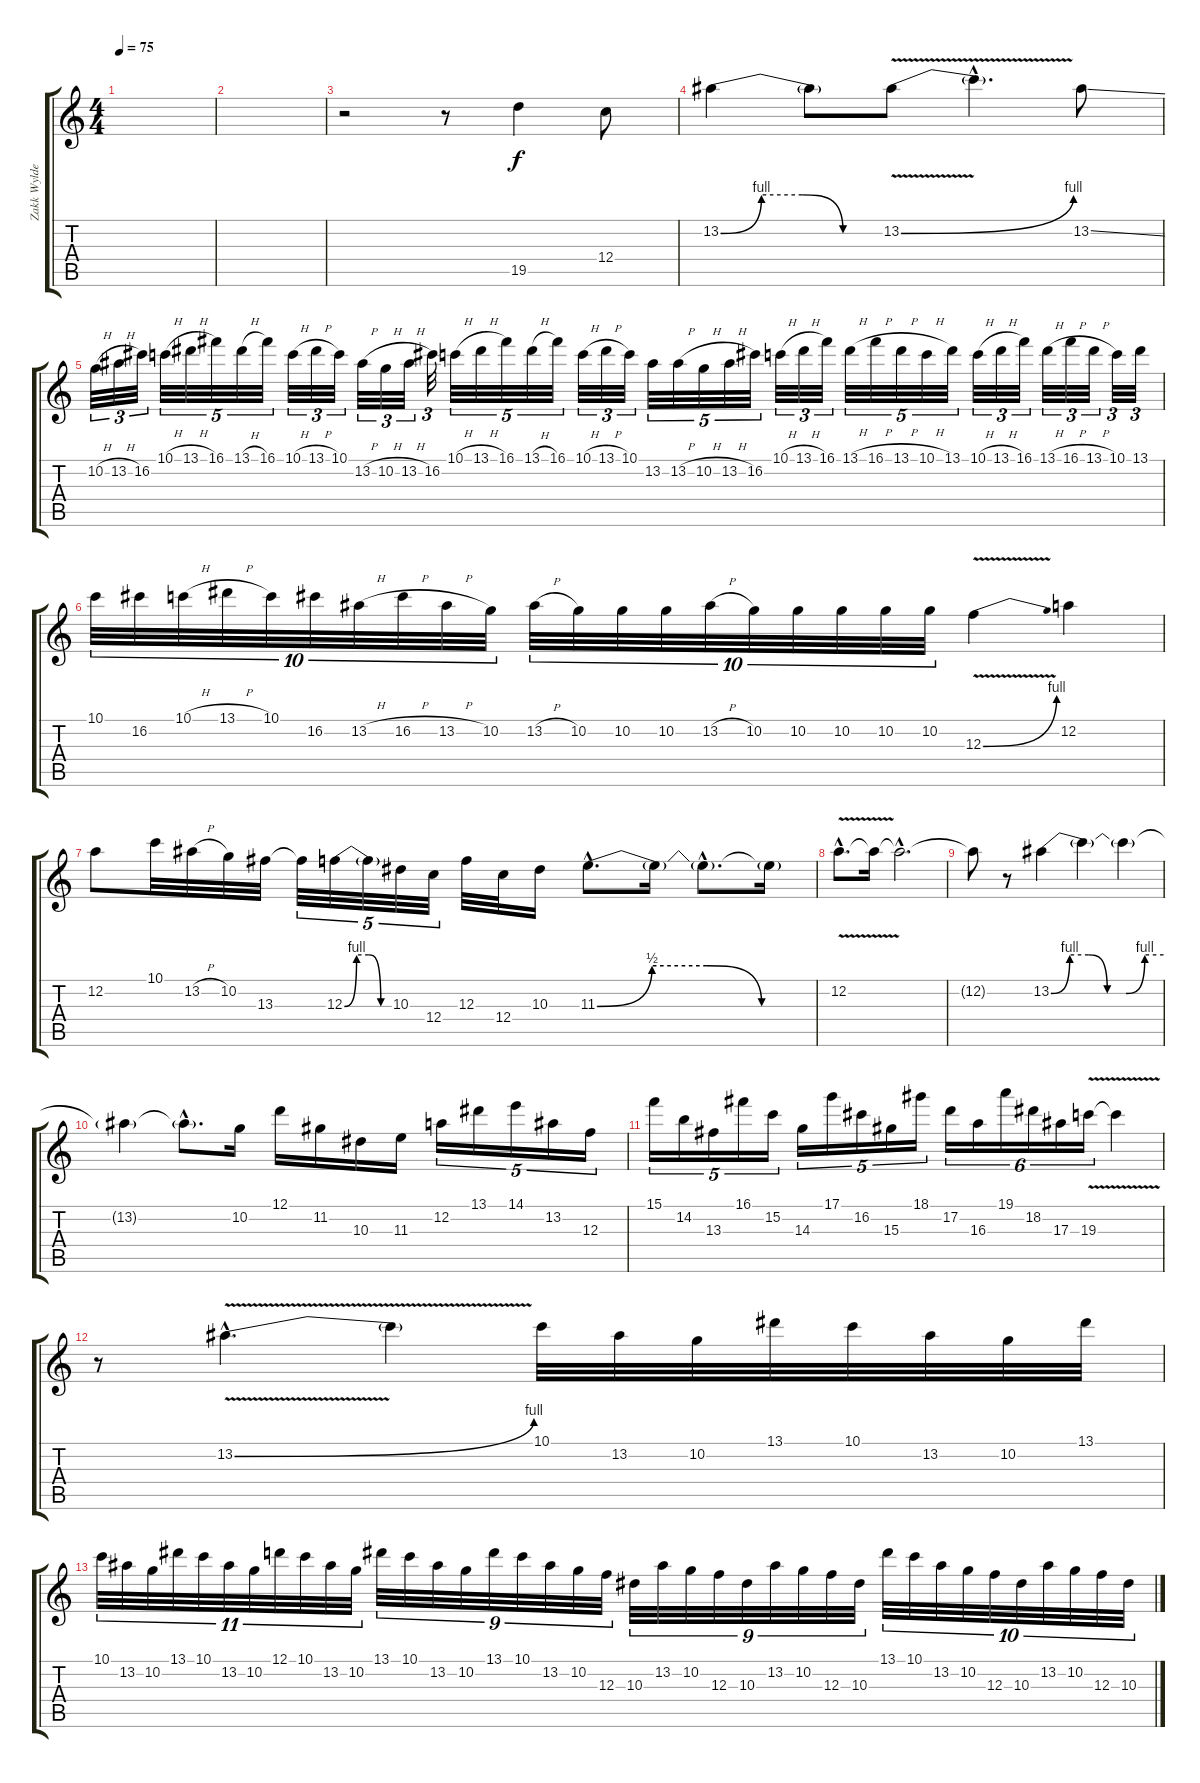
\track ("Zakk Wylde (Lead Guitar)" "Zakk Wylde") {instrument distortionguitar}
\staff {score tabs}
\tuning (D4 A3 F3 C3 G2 C2) {hide}
\ts (4 4)
\tempo 75
\clef g2
\ks c
|
|
r.2 r.8{instrument distortionguitar} 19.5.4 12.4.8 |
13.2{be (custom 0 0 15 4 30 4 45 0 60 0)}.4 13.2{t}.8 13.2{be (bend 0 0 60 4) v}.8 13.2{hac t}.4{d} 13.2{ss}.8 |
10.2{h}.32{tu (3 2)} 13.2{h}.32{tu (3 2)} 16.2.32{tu (3 2)} 10.1{h}.32{tu (5 4)} 13.1{h}.32{tu (5 4)} 16.1.32{tu (5 4)} 13.1{h}.32{tu (5 4)} 16.1.32{tu (5 4)} 10.1{h}.32{tu (3 2)} 13.1{h}.32{tu (3 2)} 10.1.32{tu (3 2)} 13.2{h}.32{tu (3 2)} 10.2{h}.32{tu (3 2)} 13.2{h}.32{tu (3 2)} 16.2.32{tu (3 2)} 10.1{h}.32{tu (5 4)} 13.1{h}.32{tu (5 4)} 16.1.32{tu (5 4)} 13.1{h}.32{tu (5 4)} 16.1.32{tu (5 4)} 10.1{h}.32{tu (3 2)} 13.1{h}.32{tu (3 2)} 10.1.32{tu (3 2)} 13.2.32{tu (5 4)} 13.2{h}.32{tu (5 4)} 10.2{h}.32{tu (5 4)} 13.2{h}.32{tu (5 4)} 16.2.32{tu (5 4)} 10.1{h}.32{tu (3 2)} 13.1{h}.32{tu (3 2)} 16.1.32{tu (3 2)} 13.1{h}.32{tu (5 4)} 16.1{h}.32{tu (5 4)} 13.1{h}.32{tu (5 4)} 10.1{h}.32{tu (5 4)} 13.1.32{tu (5 4)} 10.1{h}.32{tu (3 2)} 13.1{h}.32{tu (3 2)} 16.1.32{tu (3 2)} 13.1{h}.32{tu (3 2)} 16.1{h}.32{tu (3 2)} 13.1{h}.32{tu (3 2)} 10.1.32{tu (3 2)} 13.1.32{tu (3 2)} |
10.1.32{tu (10 8)} 16.2.32{tu (10 8)} 10.1{h}.32{tu (10 8)} 13.1{h}.32{tu (10 8)} 10.1.32{tu (10 8)} 16.2.32{tu (10 8)} 13.2{h}.32{tu (10 8)} 16.2{h}.32{tu (10 8)} 13.2{h}.32{tu (10 8)} 10.2.32{tu (10 8)} 13.2{h}.32{tu (10 8)} 10.2.32{tu (10 8)} 10.2.32{tu (10 8)} 10.2.32{tu (10 8)} 13.2{h}.32{tu (10 8)} 10.2.32{tu (10 8)} 10.2.32{tu (10 8)} 10.2.32{tu (10 8)} 10.2.32{tu (10 8)} 10.2.32{tu (10 8)} 12.3{be (bend 0 0 60 4) v}.4 12.2.4 |
12.2.8 10.1.32 13.2{h}.32 10.2.32 13.3.32 13.3{t}.32{tu (5 4)} 12.3{be (custom 0 0 15 4 30 4 45 0 60 0)}.32{tu (5 4)} 12.3{t}.32{tu (5 4)} 10.3.32{tu (5 4)} 12.4.32{tu (5 4)} 12.3.32 12.4.32 10.3.16 11.3{be (custom 0 0 15 2 30 2 45 0 60 0) hac}.8{d} 11.3{t}.16 11.3{hac t}.8{d} 11.3{t}.16 |
12.2{v hac}.8{d} 12.2{t}.16 12.2{hac t}.2{d} |
12.2{t}.8 r.8 13.2{be (custom 0 0 10 4 20 4 30 0 40 0 50 4 60 4)}.4 13.2{t}.4 13.2{t}.4 |
13.2{t}.4{volume 0} 13.2{hac t}.8{d} 10.2.16 12.1.16 11.2.16 10.3.16 11.3.16 12.2.16{tu (5 4)} 13.1.16{tu (5 4)} 14.1.16{tu (5 4)} 13.2.16{tu (5 4)} 12.3.16{tu (5 4)} |
15.1.16{tu (5 4)} 14.2.16{tu (5 4)} 13.3.16{tu (5 4)} 16.1.16{tu (5 4)} 15.2.16{tu (5 4)} 14.3.16{tu (5 4)} 17.1.16{tu (5 4)} 16.2.16{tu (5 4)} 15.3.16{tu (5 4)} 18.1.16{tu (5 4)} 17.2.16{tu (6 4)} 16.3.16{tu (6 4)} 19.1.16{tu (6 4)} 18.2.16{tu (6 4)} 17.3.16{tu (6 4)} 19.3{v}.16{tu (6 4)} 19.3{t}.4 |
r.8 13.2{be (bend 0 0 60 4) v hac}.4{d} 13.2{t}.4 10.1.32 13.2.32 10.2.32 13.1.32 10.1.32 13.2.32 10.2.32 13.1.32 |
10.1.32{tu (11 8)} 13.2.32{tu (11 8)} 10.2.32{tu (11 8)} 13.1.32{tu (11 8)} 10.1.32{tu (11 8)} 13.2.32{tu (11 8)} 10.2.32{tu (11 8)} 12.1.32{tu (11 8)} 10.1.32{tu (11 8)} 13.2.32{tu (11 8)} 10.2.32{tu (11 8)} 13.1.32{tu (9 8)} 10.1.32{tu (9 8)} 13.2.32{tu (9 8)} 10.2.32{tu (9 8)} 13.1.32{tu (9 8)} 10.1.32{tu (9 8)} 13.2.32{tu (9 8)} 10.2.32{tu (9 8)} 12.3.32{tu (9 8)} 10.3.32{tu (9 8)} 13.2.32{tu (9 8)} 10.2.32{tu (9 8)} 12.3.32{tu (9 8)} 10.3.32{tu (9 8)} 13.2.32{tu (9 8)} 10.2.32{tu (9 8)} 12.3.32{tu (9 8)} 10.3.32{tu (9 8)} 13.1.32{tu (10 8)} 10.1.32{tu (10 8)} 13.2.32{tu (10 8)} 10.2.32{tu (10 8)} 12.3.32{tu (10 8)} 10.3.32{tu (10 8)} 13.2.32{tu (10 8)} 10.2.32{tu (10 8)} 12.3.32{tu (10 8)} 10.3.32{tu (10 8)}
